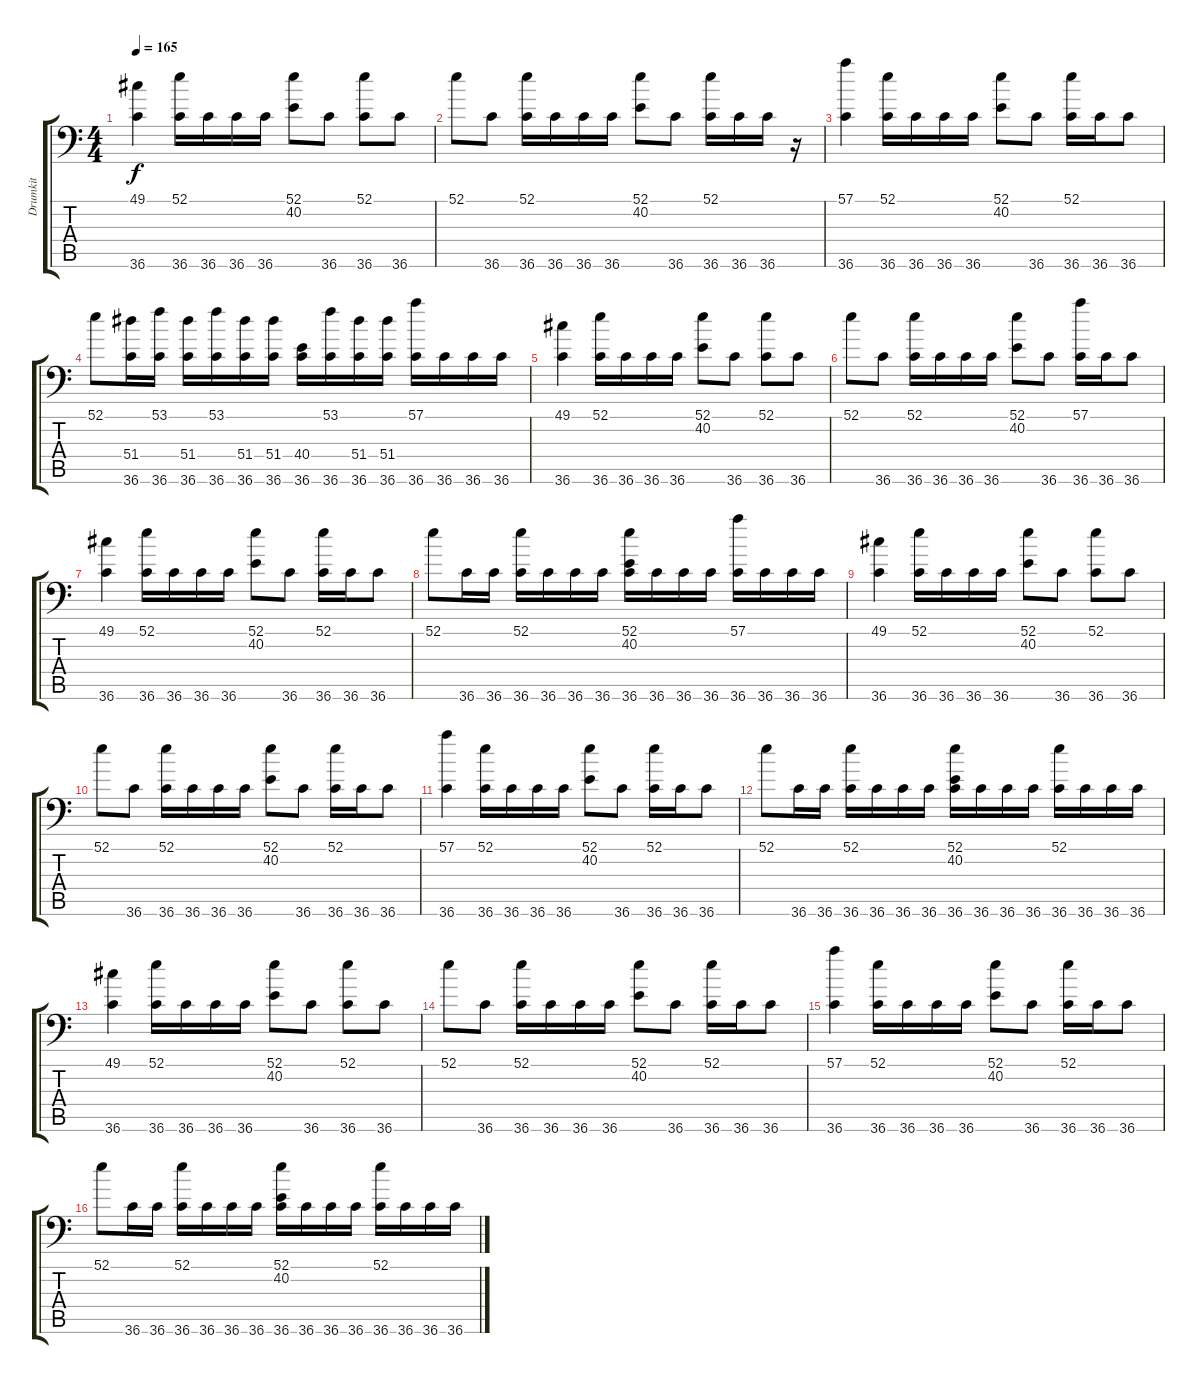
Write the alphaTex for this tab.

\track ("Drumkit" "Drumkit") {instrument acousticgrandpiano}
\staff {score tabs}
\tuning (C-1 C-1 C-1 C-1 C-1 C-1) {hide}
\ts (4 4)
\tempo 165
\clef f4
\ks c
(49.1 36.6).4{dy f} (52.1 36.6).16 36.6.16 36.6.16 36.6.16 (52.1 40.2).8 36.6.8 (52.1 36.6).8 36.6.8 |
52.1.8 36.6.8 (52.1 36.6).16 36.6.16 36.6.16 36.6.16 (52.1 40.2).8 36.6.8 (52.1 36.6).16 36.6.16 36.6.16 r.16 |
(57.1 36.6).4 (52.1 36.6).16 36.6.16 36.6.16 36.6.16 (52.1 40.2).8 36.6.8 (52.1 36.6).16 36.6.16 36.6.8 |
52.1.8 (51.4 36.6).16 (53.1 36.6).16 (51.4 36.6).16 (53.1 36.6).16 (51.4 36.6).16 (51.4 36.6).16 (40.4 36.6).16 (53.1 36.6).16 (51.4 36.6).16 (51.4 36.6).16 (57.1 36.6).16 36.6.16 36.6.16 36.6.16 |
(49.1 36.6).4 (52.1 36.6).16 36.6.16 36.6.16 36.6.16 (52.1 40.2).8 36.6.8 (52.1 36.6).8 36.6.8 |
52.1.8 36.6.8 (52.1 36.6).16 36.6.16 36.6.16 36.6.16 (52.1 40.2).8 36.6.8 (57.1 36.6).16 36.6.16 36.6.8 |
(49.1 36.6).4 (52.1 36.6).16 36.6.16 36.6.16 36.6.16 (52.1 40.2).8 36.6.8 (52.1 36.6).16 36.6.16 36.6.8 |
52.1.8 36.6.16 36.6.16 (52.1 36.6).16 36.6.16 36.6.16 36.6.16 (52.1 40.2 36.6).16 36.6.16 36.6.16 36.6.16 (57.1 36.6).16 36.6.16 36.6.16 36.6.16 |
(49.1 36.6).4 (52.1 36.6).16 36.6.16 36.6.16 36.6.16 (52.1 40.2).8 36.6.8 (52.1 36.6).8 36.6.8 |
52.1.8 36.6.8 (52.1 36.6).16 36.6.16 36.6.16 36.6.16 (52.1 40.2).8 36.6.8 (52.1 36.6).16 36.6.16 36.6.8 |
(57.1 36.6).4 (52.1 36.6).16 36.6.16 36.6.16 36.6.16 (52.1 40.2).8 36.6.8 (52.1 36.6).16 36.6.16 36.6.8 |
52.1.8 36.6.16 36.6.16 (52.1 36.6).16 36.6.16 36.6.16 36.6.16 (52.1 40.2 36.6).16 36.6.16 36.6.16 36.6.16 (52.1 36.6).16 36.6.16 36.6.16 36.6.16 |
(49.1 36.6).4 (52.1 36.6).16 36.6.16 36.6.16 36.6.16 (52.1 40.2).8 36.6.8 (52.1 36.6).8 36.6.8 |
52.1.8 36.6.8 (52.1 36.6).16 36.6.16 36.6.16 36.6.16 (52.1 40.2).8 36.6.8 (52.1 36.6).16 36.6.16 36.6.8 |
(57.1 36.6).4 (52.1 36.6).16 36.6.16 36.6.16 36.6.16 (52.1 40.2).8 36.6.8 (52.1 36.6).16 36.6.16 36.6.8 |
52.1.8 36.6.16 36.6.16 (52.1 36.6).16 36.6.16 36.6.16 36.6.16 (52.1 40.2 36.6).16 36.6.16 36.6.16 36.6.16 (52.1 36.6).16 36.6.16 36.6.16 36.6.16
